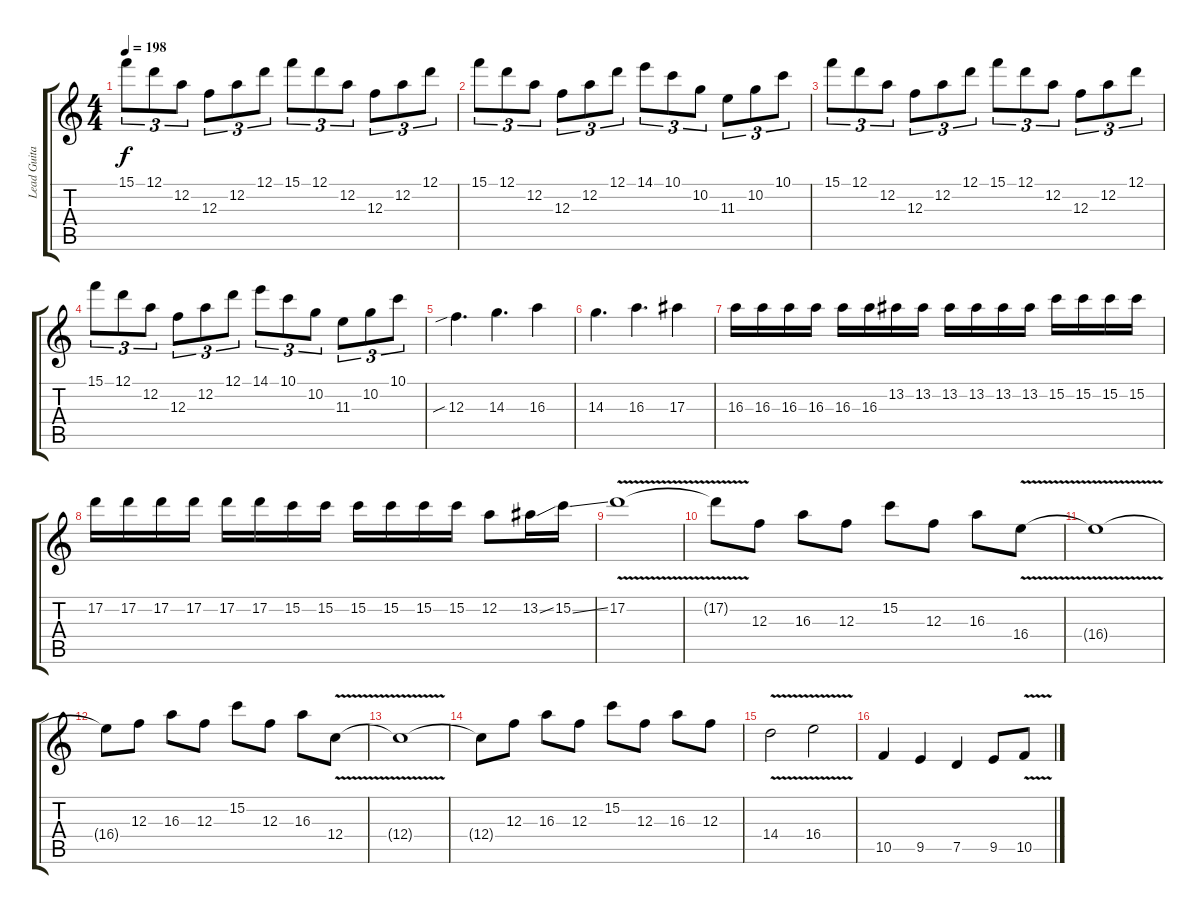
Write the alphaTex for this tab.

\track ("Lead Guitar 2" "Lead Guita") {instrument overdrivenguitar}
\staff {score tabs}
\tuning (D4 A3 F3 C3 G2 D2) {hide}
\ts (4 4)
\tempo 198
\clef g2
\ks c
15.1{t}.8{tu (3 2) dy f} 12.1.8{tu (3 2)} 12.2.8{tu (3 2)} 12.3.8{tu (3 2)} 12.2.8{tu (3 2)} 12.1.8{tu (3 2)} 15.1.8{tu (3 2)} 12.1.8{tu (3 2)} 12.2.8{tu (3 2)} 12.3.8{tu (3 2)} 12.2.8{tu (3 2)} 12.1.8{tu (3 2)} |
15.1.8{tu (3 2)} 12.1.8{tu (3 2)} 12.2.8{tu (3 2)} 12.3.8{tu (3 2)} 12.2.8{tu (3 2)} 12.1.8{tu (3 2)} 14.1.8{tu (3 2)} 10.1.8{tu (3 2)} 10.2.8{tu (3 2)} 11.3.8{tu (3 2)} 10.2.8{tu (3 2)} 10.1.8{tu (3 2)} |
15.1.8{tu (3 2)} 12.1.8{tu (3 2)} 12.2.8{tu (3 2)} 12.3.8{tu (3 2)} 12.2.8{tu (3 2)} 12.1.8{tu (3 2)} 15.1.8{tu (3 2)} 12.1.8{tu (3 2)} 12.2.8{tu (3 2)} 12.3.8{tu (3 2)} 12.2.8{tu (3 2)} 12.1.8{tu (3 2)} |
15.1.8{tu (3 2)} 12.1.8{tu (3 2)} 12.2.8{tu (3 2)} 12.3.8{tu (3 2)} 12.2.8{tu (3 2)} 12.1.8{tu (3 2)} 14.1.8{tu (3 2)} 10.1.8{tu (3 2)} 10.2.8{tu (3 2)} 11.3.8{tu (3 2)} 10.2.8{tu (3 2)} 10.1.8{tu (3 2)} |
12.3{sib}.4{d} 14.3.4{d} 16.3.4 |
14.3.4{d} 16.3.4{d} 17.3.4 |
16.3.16 16.3.16 16.3.16 16.3.16 16.3.16 16.3.16 13.2.16 13.2.16 13.2.16 13.2.16 13.2.16 13.2.16 15.2.16 15.2.16 15.2.16 15.2.16 |
17.2.16 17.2.16 17.2.16 17.2.16 17.2.16 17.2.16 15.2.16 15.2.16 15.2.16 15.2.16 15.2.16 15.2.16 12.2.8 13.2{ss}.16 15.2{ss}.16 |
17.2{v}.1 |
17.2{t}.8 12.3.8 16.3.8 12.3.8 15.2.8 12.3.8 16.3.8 16.4{v}.8 |
16.4{t}.1 |
16.4{t}.8 12.3.8 16.3.8 12.3.8 15.2.8 12.3.8 16.3.8 12.4{v}.8 |
12.4{t}.1 |
12.4{t}.8 12.3.8 16.3.8 12.3.8 15.2.8 12.3.8 16.3.8 12.3.8 |
14.4{v}.2 16.4{v}.2 |
10.5.4 9.5.4 7.5.4 9.5.8 10.5{v}.8
